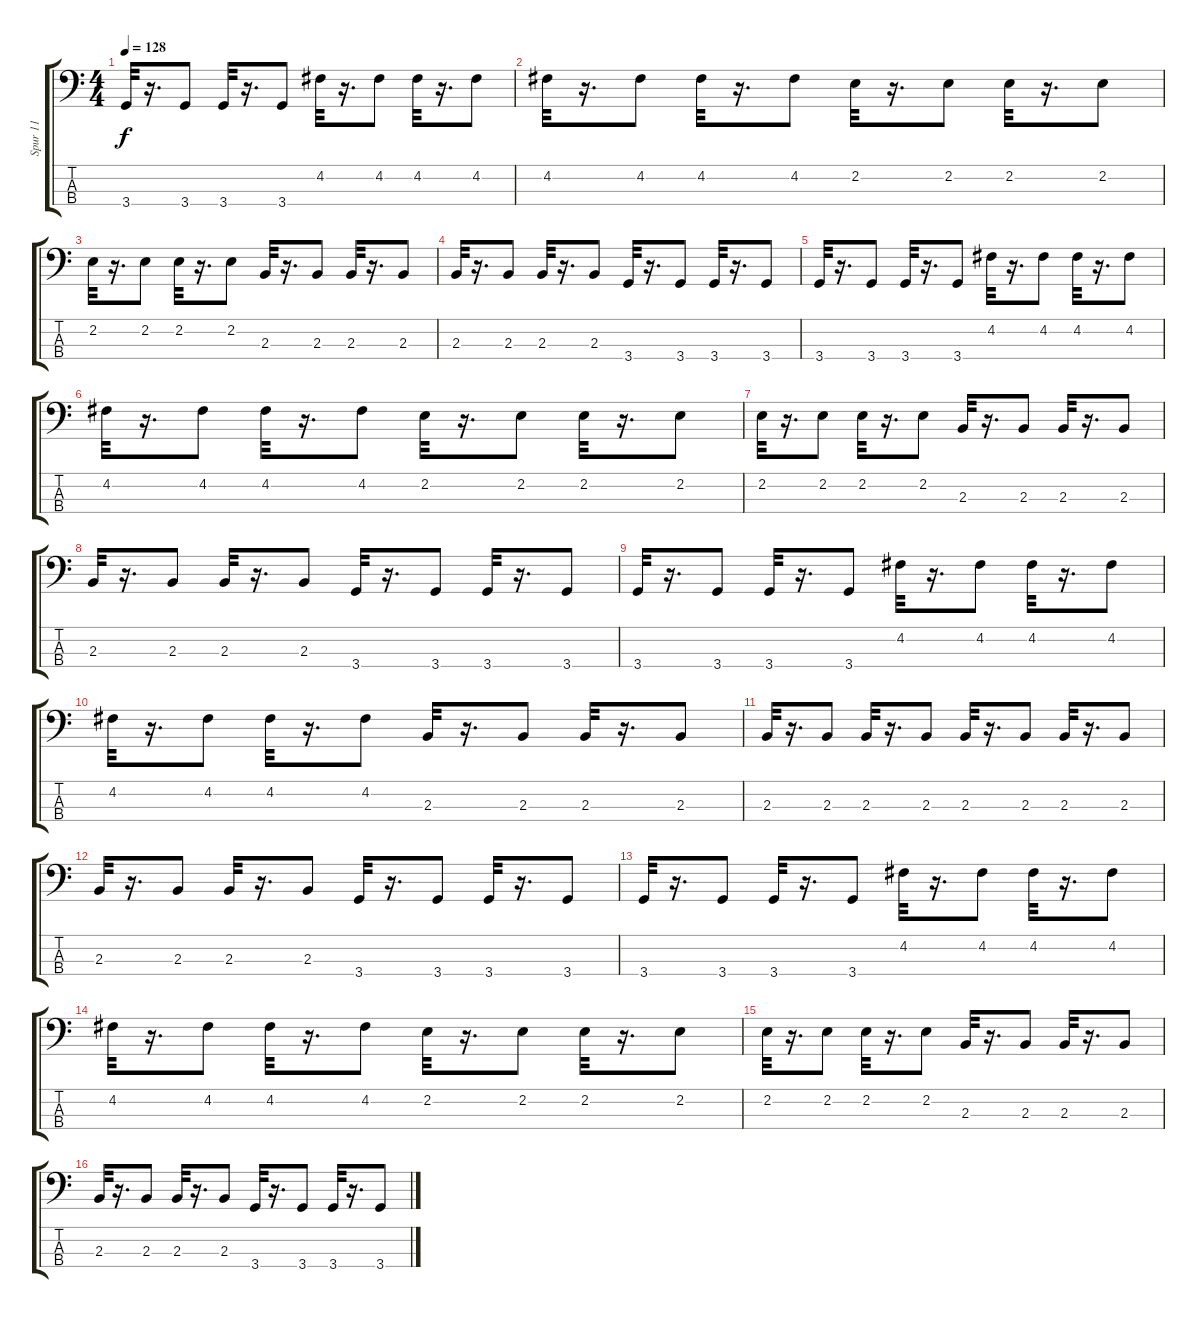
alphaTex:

\track ("Spur 11" "Spur 11") {instrument electricbassfinger}
\staff {score tabs}
\tuning (G2 D2 A1 E1) {hide}
\ts (4 4)
\tempo 128
\clef f4
\ks c
3.4.32{dy f} r.16{d} 3.4.8 3.4.32 r.16{d} 3.4.8 4.2.32 r.16{d} 4.2.8 4.2.32 r.16{d} 4.2.8 |
4.2.32 r.16{d} 4.2.8 4.2.32 r.16{d} 4.2.8 2.2.32 r.16{d} 2.2.8 2.2.32 r.16{d} 2.2.8 |
2.2.32 r.16{d} 2.2.8 2.2.32 r.16{d} 2.2.8 2.3.32 r.16{d} 2.3.8 2.3.32 r.16{d} 2.3.8 |
2.3.32 r.16{d} 2.3.8 2.3.32 r.16{d} 2.3.8 3.4.32 r.16{d} 3.4.8 3.4.32 r.16{d} 3.4.8 |
3.4.32 r.16{d} 3.4.8 3.4.32 r.16{d} 3.4.8 4.2.32 r.16{d} 4.2.8 4.2.32 r.16{d} 4.2.8 |
4.2.32 r.16{d} 4.2.8 4.2.32 r.16{d} 4.2.8 2.2.32 r.16{d} 2.2.8 2.2.32 r.16{d} 2.2.8 |
2.2.32 r.16{d} 2.2.8 2.2.32 r.16{d} 2.2.8 2.3.32 r.16{d} 2.3.8 2.3.32 r.16{d} 2.3.8 |
2.3.32 r.16{d} 2.3.8 2.3.32 r.16{d} 2.3.8 3.4.32 r.16{d} 3.4.8 3.4.32 r.16{d} 3.4.8 |
3.4.32 r.16{d} 3.4.8 3.4.32 r.16{d} 3.4.8 4.2.32 r.16{d} 4.2.8 4.2.32 r.16{d} 4.2.8 |
4.2.32 r.16{d} 4.2.8 4.2.32 r.16{d} 4.2.8 2.3.32 r.16{d} 2.3.8 2.3.32 r.16{d} 2.3.8 |
2.3.32 r.16{d} 2.3.8 2.3.32 r.16{d} 2.3.8 2.3.32 r.16{d} 2.3.8 2.3.32 r.16{d} 2.3.8 |
2.3.32 r.16{d} 2.3.8 2.3.32 r.16{d} 2.3.8 3.4.32 r.16{d} 3.4.8 3.4.32 r.16{d} 3.4.8 |
3.4.32 r.16{d} 3.4.8 3.4.32 r.16{d} 3.4.8 4.2.32 r.16{d} 4.2.8 4.2.32 r.16{d} 4.2.8 |
4.2.32 r.16{d} 4.2.8 4.2.32 r.16{d} 4.2.8 2.2.32 r.16{d} 2.2.8 2.2.32 r.16{d} 2.2.8 |
2.2.32 r.16{d} 2.2.8 2.2.32 r.16{d} 2.2.8 2.3.32 r.16{d} 2.3.8 2.3.32 r.16{d} 2.3.8 |
2.3.32 r.16{d} 2.3.8 2.3.32 r.16{d} 2.3.8 3.4.32 r.16{d} 3.4.8 3.4.32 r.16{d} 3.4.8
